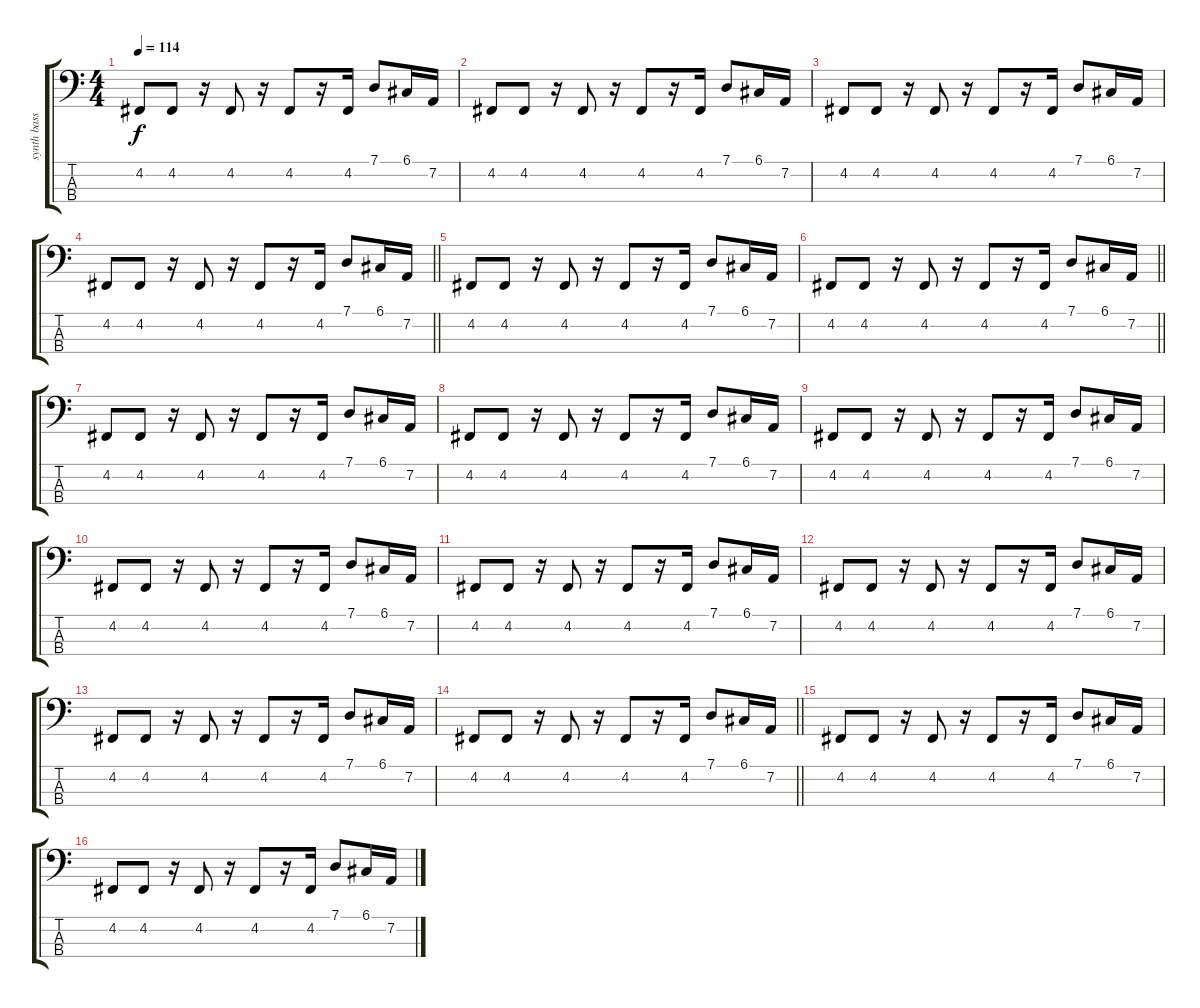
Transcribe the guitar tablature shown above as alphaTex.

\track ("synth bass" "synth bass") {instrument lead3calliope}
\staff {score tabs}
\tuning (G2 D2 A1 E1) {hide}
\ts (4 4)
\tempo 114
\clef f4
\ks c
4.2.8{dy f instrument lead3calliope} 4.2.8 r.16 4.2.8 r.16 4.2.8 r.16 4.2.16 7.1.8 6.1.16 7.2.16 |
4.2.8 4.2.8 r.16 4.2.8 r.16 4.2.8 r.16 4.2.16 7.1.8 6.1.16 7.2.16 |
4.2.8 4.2.8 r.16 4.2.8 r.16 4.2.8 r.16 4.2.16 7.1.8 6.1.16 7.2.16 |
\barLineRight lightlight
4.2.8 4.2.8 r.16 4.2.8 r.16 4.2.8 r.16 4.2.16 7.1.8 6.1.16 7.2.16 |
4.2.8{instrument brasssection} 4.2.8 r.16 4.2.8 r.16 4.2.8 r.16 4.2.16 7.1.8 6.1.16 7.2.16 |
\barLineRight lightlight
4.2.8 4.2.8 r.16 4.2.8 r.16 4.2.8 r.16 4.2.16 7.1.8 6.1.16 7.2.16 |
4.2.8{instrument lead3calliope} 4.2.8 r.16 4.2.8 r.16 4.2.8 r.16 4.2.16 7.1.8 6.1.16 7.2.16 |
4.2.8 4.2.8 r.16 4.2.8 r.16 4.2.8 r.16 4.2.16 7.1.8 6.1.16 7.2.16 |
4.2.8 4.2.8 r.16 4.2.8 r.16 4.2.8 r.16 4.2.16 7.1.8 6.1.16 7.2.16 |
4.2.8 4.2.8 r.16 4.2.8 r.16 4.2.8 r.16 4.2.16 7.1.8 6.1.16 7.2.16 |
4.2.8{instrument lead3calliope} 4.2.8 r.16 4.2.8 r.16 4.2.8 r.16 4.2.16 7.1.8 6.1.16 7.2.16 |
4.2.8 4.2.8 r.16 4.2.8 r.16 4.2.8 r.16 4.2.16 7.1.8 6.1.16 7.2.16 |
4.2.8 4.2.8 r.16 4.2.8 r.16 4.2.8 r.16 4.2.16 7.1.8 6.1.16 7.2.16 |
\barLineRight lightlight
4.2.8 4.2.8 r.16 4.2.8 r.16 4.2.8 r.16 4.2.16 7.1.8 6.1.16 7.2.16 |
4.2.8{instrument lead3calliope} 4.2.8 r.16 4.2.8 r.16 4.2.8 r.16 4.2.16 7.1.8 6.1.16 7.2.16 |
4.2.8 4.2.8 r.16 4.2.8 r.16 4.2.8 r.16 4.2.16 7.1.8 6.1.16 7.2.16
